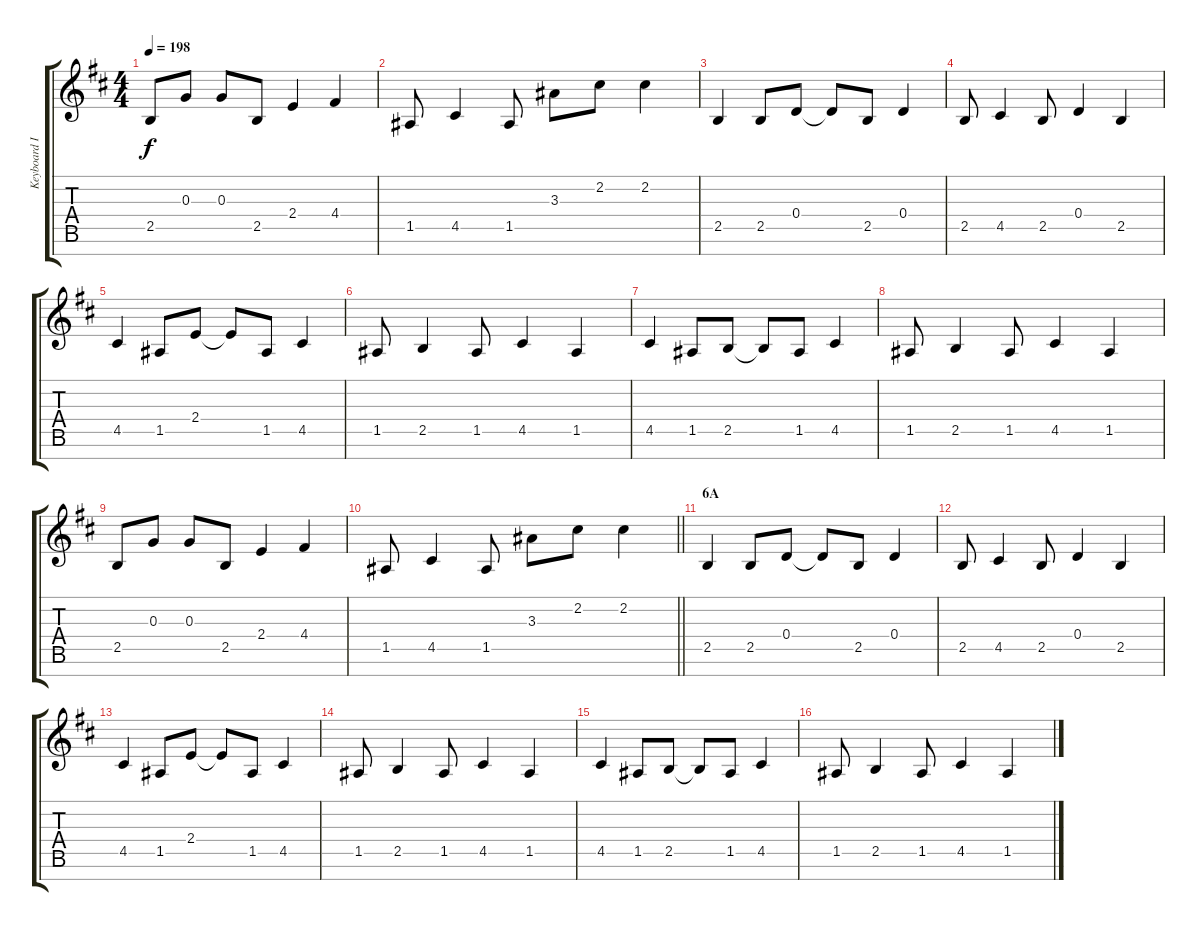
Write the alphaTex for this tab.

\track ("Keyboard I" "Keyboard I") {instrument drawbarorgan}
\staff {score tabs}
\tuning (E5 B4 G4 D4 A3 E3 B2) {hide}
\ts (4 4)
\tempo 198
\clef g2
\ks d
2.5.8{dy f} 0.3.8 0.3.8 2.5.8 2.4.4 4.4.4 |
1.5.8 4.5.4 1.5.8 3.3.8 2.2.8 2.2.4 |
2.5.4 2.5.8 0.4.8 0.4{t}.8 2.5.8 0.4.4 |
2.5.8 4.5.4 2.5.8 0.4.4 2.5.4 |
4.5.4 1.5.8 2.4.8 2.4{t}.8 1.5.8 4.5.4 |
1.5.8 2.5.4 1.5.8 4.5.4 1.5.4 |
4.5.4 1.5.8 2.5.8 2.5{t}.8 1.5.8 4.5.4 |
1.5.8 2.5.4 1.5.8 4.5.4 1.5.4 |
2.5.8 0.3.8 0.3.8 2.5.8 2.4.4 4.4.4 |
\barLineRight lightlight
1.5.8 4.5.4 1.5.8 3.3.8 2.2.8 2.2.4 |
\section ("" "6A")
2.5.4 2.5.8 0.4.8 0.4{t}.8 2.5.8 0.4.4 |
2.5.8 4.5.4 2.5.8 0.4.4 2.5.4 |
4.5.4 1.5.8 2.4.8 2.4{t}.8 1.5.8 4.5.4 |
1.5.8 2.5.4 1.5.8 4.5.4 1.5.4 |
4.5.4 1.5.8 2.5.8 2.5{t}.8 1.5.8 4.5.4 |
1.5.8 2.5.4 1.5.8 4.5.4 1.5.4
